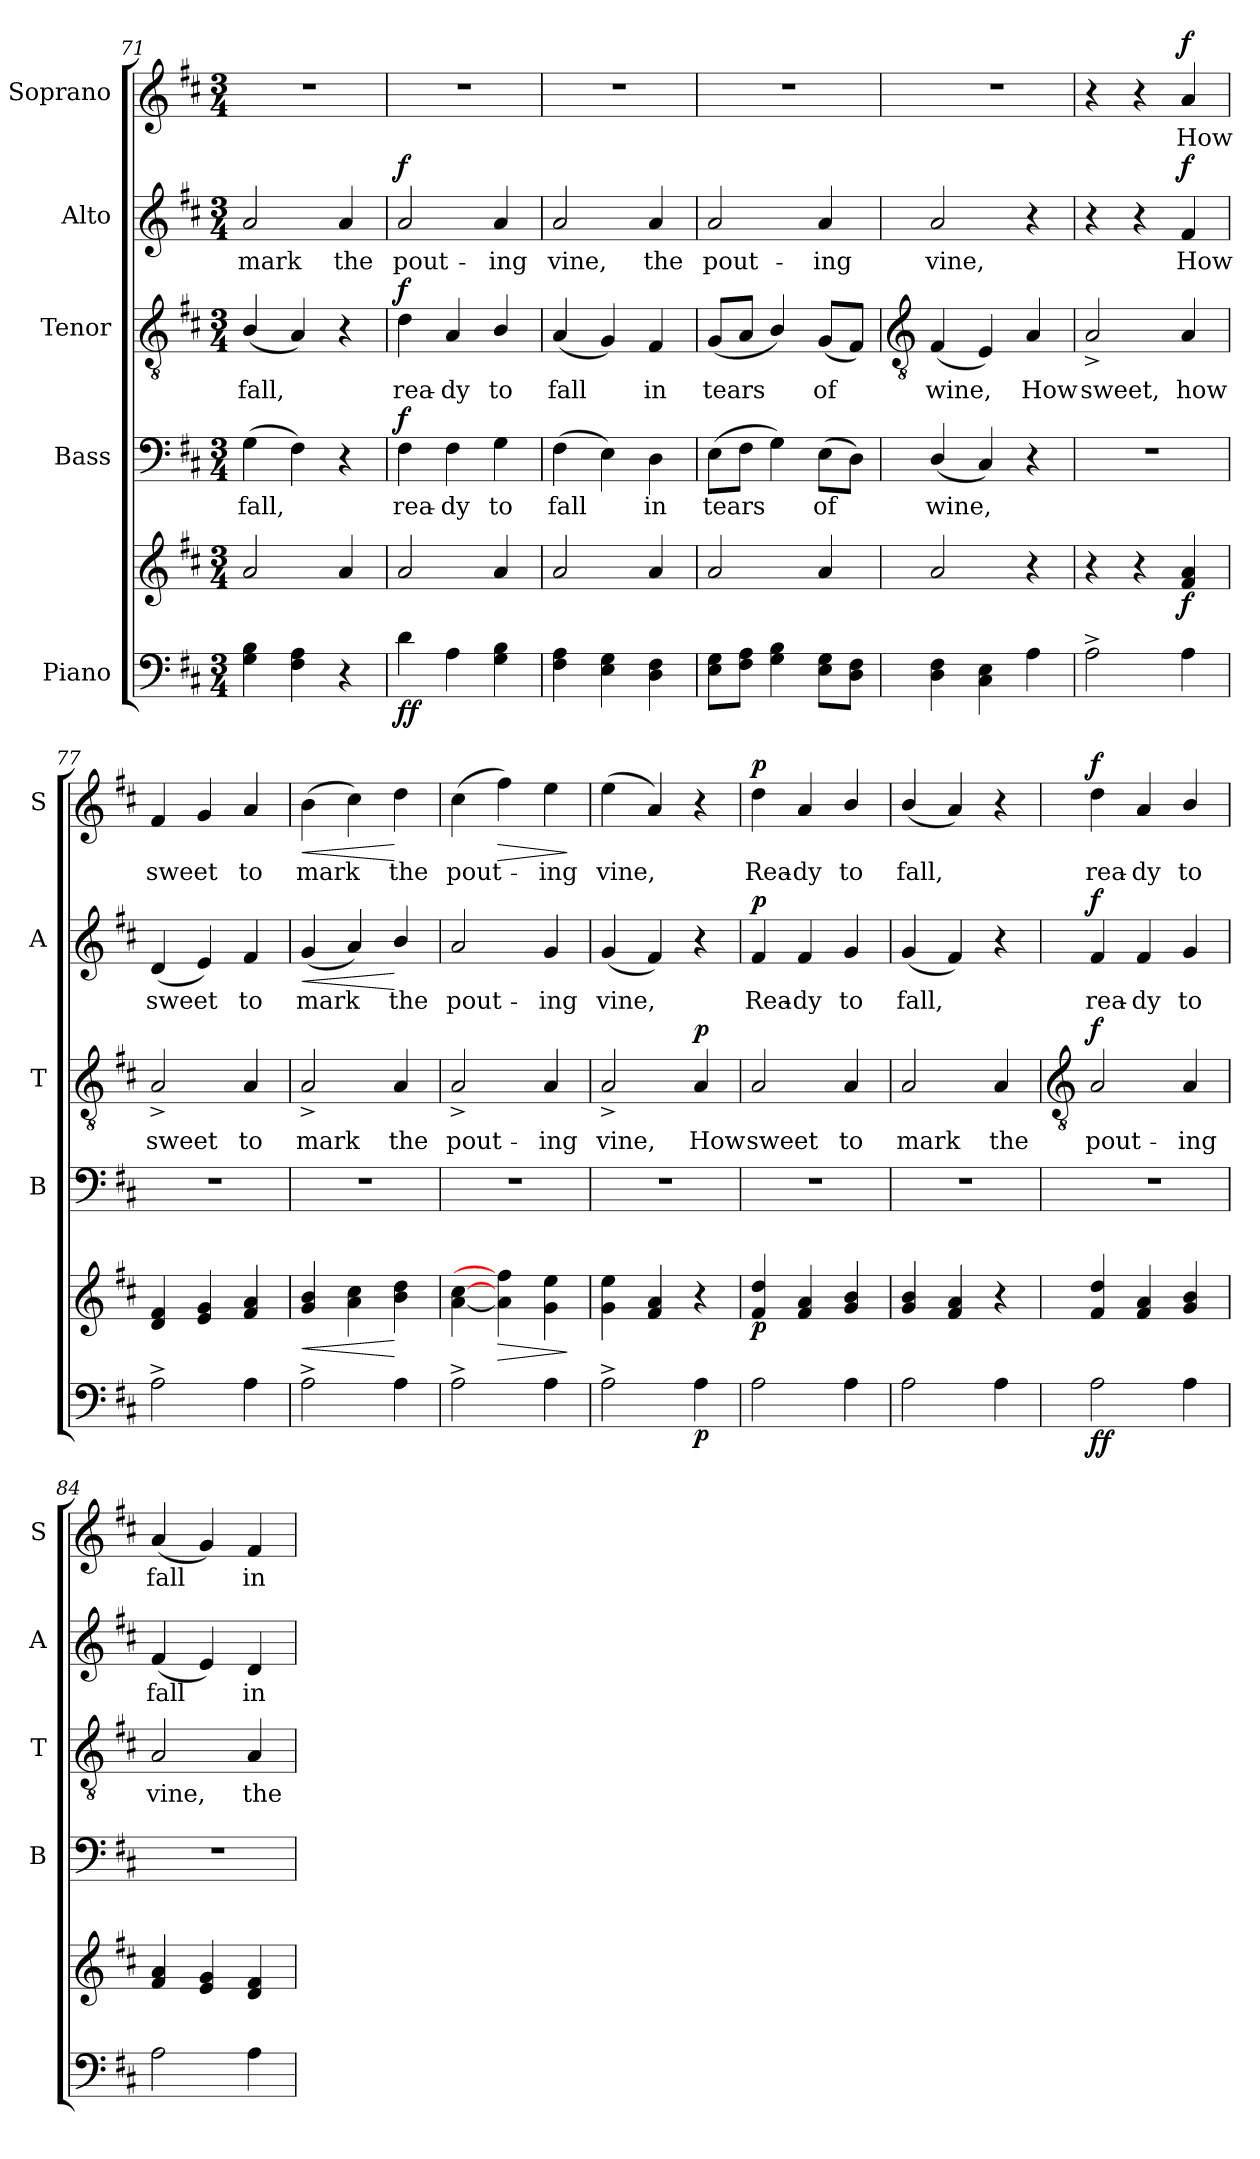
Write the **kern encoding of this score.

**kern	**kern	**dynam	**kern	**text	**dynam	**kern	**text	**dynam	**kern	**text	**dynam	**kern	**text	**dynam
*part5	*part5	*part5	*part4	*part4	*part4	*part3	*part3	*part3	*part2	*part2	*part2	*part1	*part1	*part1
*staff6	*staff5	*staff5/6	*staff4	*staff4	*staff4	*staff3	*staff3	*staff3	*staff2	*staff2	*staff2	*staff1	*staff1	*staff1
*I"Piano	*	*	*I"Bass	*	*	*I"Tenor	*	*	*I"Alto	*	*	*I"Soprano	*	*
*	*	*	*I'B	*	*	*I'T	*	*	*I'A	*	*	*I'S	*	*
*clefF4	*clefG2	*	*clefF4	*	*	*clefGv2	*	*	*clefG2	*	*	*clefG2	*	*
*k[f#c#]	*k[f#c#]	*	*k[f#c#]	*	*	*k[f#c#]	*	*	*k[f#c#]	*	*	*k[f#c#]	*	*
*D:	*D:	*	*D:	*	*	*D:	*	*	*D:	*	*	*D:	*	*
*M3/4	*M3/4	*	*M3/4	*	*	*M3/4	*	*	*M3/4	*	*	*M3/4	*	*
=71	=71	=71	=71	=71	=71	=71	=71	=71	=71	=71	=71	=71	=71	=71
!	!	!	!	!LO:LY:b	!	!	!LO:LY:b	!	!	!LO:LY:b	!	!LO:N:vis=1	!	!
4G\ 4B\	2a	.	(>4G\	fall,	.	(<4B/	fall,	.	2a	mark	.	2.r	.	.
4F# 4A	.	.	4F#)	.	.	4A)	.	.	.	.	.	.	.	.
!	!	!	!	!	!	!	!	!	!	!LO:LY:b	!	!	!	!
4r	4a	.	4r	.	.	4r	.	.	4a	the	.	.	.	.
=72	=72	=72	=72	=72	=72	=72	=72	=72	=72	=72	=72	=72	=72	=72
!	!	!LO:DY:b=2	!	!LO:LY:b	!	!	!LO:LY:b	!	!	!LO:LY:b	!	!LO:N:vis=1	!	!
!	!	!LO:DY:n=1:b	!	!	!LO:DY:b	!	!	!LO:DY:b	!	!	!LO:DY:b	!	!	!
4d	2a	f f	4F#	rea-	f	4d	rea-	f	2a	pout-	f	2.r	.	.
!	!	!	!	!LO:LY:b	!	!	!LO:LY:b	!	!	!	!	!	!	!
4A	.	.	4F#	-dy	.	4A	-dy	.	.	.	.	.	.	.
!	!	!	!	!LO:LY:b	!	!	!LO:LY:b	!	!	!LO:LY:b	!	!	!	!
4G\ 4B\	4a	.	4G\	to	.	4B/	to	.	4a	-ing	.	.	.	.
=73	=73	=73	=73	=73	=73	=73	=73	=73	=73	=73	=73	=73	=73	=73
!	!	!	!	!LO:LY:b	!	!	!LO:LY:b	!	!	!LO:LY:b	!	!LO:N:vis=1	!	!
4F# 4A	2a	.	(>4F#	fall	.	(<4A	fall	.	2a	vine,	.	2.r	.	.
4E 4G	.	.	4E)	.	.	4G)	.	.	.	.	.	.	.	.
!	!	!	!	!LO:LY:b	!	!	!LO:LY:b	!	!	!LO:LY:b	!	!	!	!
4D 4F#	4a	.	4D	in	.	4F#	in	.	4a	the	.	.	.	.
=74	=74	=74	=74	=74	=74	=74	=74	=74	=74	=74	=74	=74	=74	=74
!	!	!	!	!LO:LY:b	!	!	!LO:LY:b	!	!	!LO:LY:b	!	!LO:N:vis=1	!	!
8E 8GL	2a	.	(>8EL	tears	.	(<8GL	tears	.	2a	pout-	.	2.r	.	.
8F# 8AJ	.	.	8F#J	.	.	8AJ	.	.	.	.	.	.	.	.
4G\ 4B\	.	.	4G\)	.	.	4B/)	.	.	.	.	.	.	.	.
!	!	!	!	!LO:LY:b	!	!	!LO:LY:b	!	!	!LO:LY:b	!	!	!	!
8E 8GL	4a	.	(>8EL	of	.	(<8GL	of	.	4a	-ing	.	.	.	.
8D 8F#J	.	.	8DJ)	.	.	8F#J)	.	.	.	.	.	.	.	.
!!LO:LB:g=z
=75	=75	=75	=75	=75	=75	=75	=75	=75	=75	=75	=75	=75	=75	=75
*	*	*	*	*	*	*clefGv2	*	*	*	*	*	*	*	*
!	!	!	!	!LO:LY:b	!	!	!LO:LY:b	!	!	!LO:LY:b	!	!LO:N:vis=1	!	!
4D\ 4F#\	2a	.	(<4D/	wine,	.	(<4F#	wine,	.	2a	vine,	.	2.r	.	.
4C# 4E	.	.	4C#)	.	.	4E)	.	.	.	.	.	.	.	.
!	!	!	!	!	!	!	!LO:LY:b	!	!	!	!	!	!	!
4A	4r	.	4r	.	.	4A	How	.	4r	.	.	.	.	.
=76	=76	=76	=76	=76	=76	=76	=76	=76	=76	=76	=76	=76	=76	=76
!	!	!	!LO:N:vis=1	!	!	!	!LO:LY:b	!	!	!	!	!	!	!
2A^	4r	.	2.r	.	.	2A^	sweet,	.	4r	.	.	4r	.	.
.	4r	.	.	.	.	.	.	.	4r	.	.	4r	.	.
!	!	!LO:DY:b	!	!	!	!	!LO:LY:b	!	!	!LO:LY:b	!LO:DY:b	!	!LO:LY:b	!LO:DY:b
4A	4f# 4a	f	.	.	.	4A	how	.	4f#	How	f	4a	How	f
=77	=77	=77	=77	=77	=77	=77	=77	=77	=77	=77	=77	=77	=77	=77
!	!	!	!LO:N:vis=1	!	!	!	!LO:LY:b	!	!	!LO:LY:b	!	!	!LO:LY:b	!
2A^	4d 4f#	.	2.r	.	.	2A^	sweet	.	(<4d	sweet	.	4f#	sweet	.
.	4e 4g	.	.	.	.	.	.	.	4e)	.	.	4g	.	.
!	!	!	!	!	!	!	!LO:LY:b	!	!	!LO:LY:b	!	!	!LO:LY:b	!
4A	4f# 4a	.	.	.	.	4A	to	.	4f#	to	.	4a	to	.
=78	=78	=78	=78	=78	=78	=78	=78	=78	=78	=78	=78	=78	=78	=78
!	!	!LO:HP:b	!LO:N:vis=1	!	!	!	!LO:LY:b	!	!	!LO:LY:b	!LO:HP:b	!	!LO:LY:b	!LO:HP:b
2A^	4g 4b	<	2.r	.	.	2A^	mark	.	(<4g	mark	<	(>4b	mark	<
.	4a 4cc#	.	.	.	.	.	.	.	4a)	.	.	4cc#)	.	.
!	!	!	!	!	!	!	!LO:LY:b	!	!	!LO:LY:b	!	!	!LO:LY:b	!
4A	4b 4dd	[	.	.	.	4A	the	.	4b/	the	[	4dd	the	[
=79	=79	=79	=79	=79	=79	=79	=79	=79	=79	=79	=79	=79	=79	=79
!	!	!	!LO:N:vis=1	!	!	!	!LO:LY:b	!	!	!LO:LY:b	!	!	!LO:LY:b	!
2A^	[4a [4cc#	.	2.r	.	.	2A^	pout-	.	2a	pout-	.	(>4cc#	pout-	.
!	!	!LO:HP:b	!	!	!	!	!	!	!	!	!	!	!	!LO:HP:b
.	4a] 4ff#]	>	.	.	.	.	.	.	.	.	.	4ff#)	.	>
!	!	!	!	!	!	!	!LO:LY:b	!	!	!LO:LY:b	!	!	!LO:LY:b	!
4A	4g 4ee	.	.	.	.	4A	-ing	.	4g	-ing	.	4ee	ing	.
.	.	]	.	.	.	.	.	.	.	.	.	.	.	]
=80	=80	=80	=80	=80	=80	=80	=80	=80	=80	=80	=80	=80	=80	=80
!	!	!	!LO:N:vis=1	!	!	!	!LO:LY:b	!	!	!LO:LY:b	!	!	!LO:LY:b	!
2A^	4g 4ee	.	2.r	.	.	2A^	vine,	.	(<4g	vine,	.	(<4ee	vine,	.
.	4f# 4a	.	.	.	.	.	.	.	4f#)	.	.	4a)	.	.
!	!	!LO:DY:b=2	!	!	!	!	!LO:LY:b	!LO:DY:b	!	!	!	!	!	!
4A	4r	p	.	.	.	4A	How	p	4r	.	.	4r	.	.
=81	=81	=81	=81	=81	=81	=81	=81	=81	=81	=81	=81	=81	=81	=81
!	!	!LO:DY:b	!LO:N:vis=1	!	!	!	!LO:LY:b	!	!	!LO:LY:b	!LO:DY:b	!	!LO:LY:b	!LO:DY:b
2A	4f# 4dd	p	2.r	.	.	2A	sweet	.	4f#	Rea-	p	4dd	Rea-	p
!	!	!	!	!	!	!	!	!	!	!LO:LY:b	!	!	!LO:LY:b	!
.	4f# 4a	.	.	.	.	.	.	.	4f#	-dy	.	4a	-dy	.
!	!	!	!	!	!	!	!LO:LY:b	!	!	!LO:LY:b	!	!	!LO:LY:b	!
4A	4g 4b	.	.	.	.	4A	to	.	4g	to	.	4b/	to	.
=82	=82	=82	=82	=82	=82	=82	=82	=82	=82	=82	=82	=82	=82	=82
!	!	!	!LO:N:vis=1	!	!	!	!LO:LY:b	!	!	!LO:LY:b	!	!	!LO:LY:b	!
2A	4g/ 4b/	.	2.r	.	.	2A	mark	.	(<4g/	fall,	.	(<4b/	fall,	.
.	4f# 4a	.	.	.	.	.	.	.	4f#)	.	.	4a)	.	.
!	!	!	!	!	!	!	!LO:LY:b	!	!	!	!	!	!	!
4A	4r	.	.	.	.	4A	the	.	4r	.	.	4r	.	.
!!LO:LB:g=z
=83	=83	=83	=83	=83	=83	=83	=83	=83	=83	=83	=83	=83	=83	=83
*	*	*	*	*	*	*clefGv2	*	*	*	*	*	*	*	*
!	!	!LO:DY:b=2	!LO:N:vis=1	!	!	!	!LO:LY:b	!	!	!LO:LY:b	!	!	!LO:LY:b	!
!	!	!LO:DY:n=1:b	!	!	!	!	!	!LO:DY:b	!	!	!LO:DY:b	!	!	!LO:DY:b
2A	4f# 4dd	f f	2.r	.	.	2A	pout-	f	4f#	rea-	f	4dd	rea-	f
!	!	!	!	!	!	!	!	!	!	!LO:LY:b	!	!	!LO:LY:b	!
.	4f# 4a	.	.	.	.	.	.	.	4f#	-dy	.	4a	-dy	.
!	!	!	!	!	!	!	!LO:LY:b	!	!	!LO:LY:b	!	!	!LO:LY:b	!
4A	4g/ 4b/	.	.	.	.	4A	-ing	.	4g/	to	.	4b/	to	.
=84	=84	=84	=84	=84	=84	=84	=84	=84	=84	=84	=84	=84	=84	=84
!	!	!	!LO:N:vis=1	!	!	!	!LO:LY:b	!	!	!LO:LY:b	!	!	!LO:LY:b	!
2A	4f# 4a	.	2.r	.	.	2A	vine,	.	(<4f#	fall	.	(<4a	fall	.
.	4e 4g	.	.	.	.	.	.	.	4e)	.	.	4g)	.	.
!	!	!	!	!	!	!	!LO:LY:b	!	!	!LO:LY:b	!	!	!LO:LY:b	!
4A	4d 4f#	.	.	.	.	4A	the	.	4d	in	.	4f#	in	.
=	=	=	=	=	=	=	=	=	=	=	=	=	=	=
*-	*-	*-	*-	*-	*-	*-	*-	*-	*-	*-	*-	*-	*-	*-
